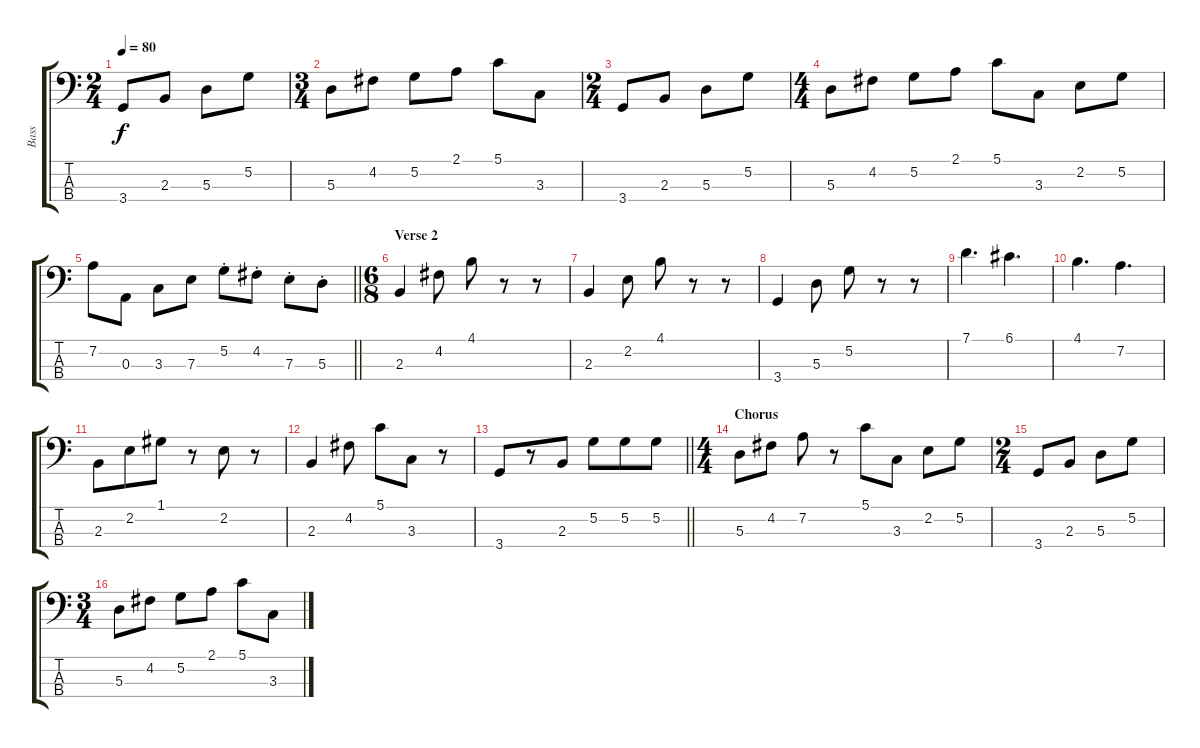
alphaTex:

\track ("Bass" "Bass") {instrument electricbassfinger}
\staff {score tabs}
\tuning (G2 D2 A1 E1) {hide}
\ts (2 4)
\tempo 80
\clef f4
\ks c
3.4.8{dy f} 2.3.8 5.3.8 5.2.8 |
\ts (3 4)
5.3.8 4.2.8 5.2.8 2.1.8 5.1.8 3.3.8 |
\ts (2 4)
3.4.8 2.3.8 5.3.8 5.2.8 |
\ts (4 4)
5.3.8 4.2.8 5.2.8 2.1.8 5.1.8 3.3.8 2.2.8 5.2.8 |
\barLineRight lightlight
7.2.8 0.3.8 3.3.8 7.3.8 5.2{st}.8 4.2{st}.8 7.3{st}.8 5.3{st}.8 |
\ts (6 8)
\section ("" "Verse 2")
2.3.4 4.2.8 4.1.8 r.8 r.8 |
2.3.4 2.2.8 4.1.8 r.8 r.8 |
3.4.4 5.3.8 5.2.8 r.8 r.8 |
7.1.4{d} 6.1.4{d} |
4.1.4{d} 7.2.4{d} |
2.3.8 2.2.8 1.1.8 r.8 2.2.8 r.8 |
2.3.4 4.2.8 5.1.8 3.3.8 r.8 |
\barLineRight lightlight
3.4.8 r.8 2.3.8 5.2.8 5.2.8 5.2.8 |
\ts (4 4)
\section ("" "Chorus")
5.3.8 4.2.8 7.2.8 r.8 5.1.8 3.3.8 2.2.8 5.2.8 |
\ts (2 4)
3.4.8 2.3.8 5.3.8 5.2.8 |
\ts (3 4)
5.3.8 4.2.8 5.2.8 2.1.8 5.1.8 3.3.8
